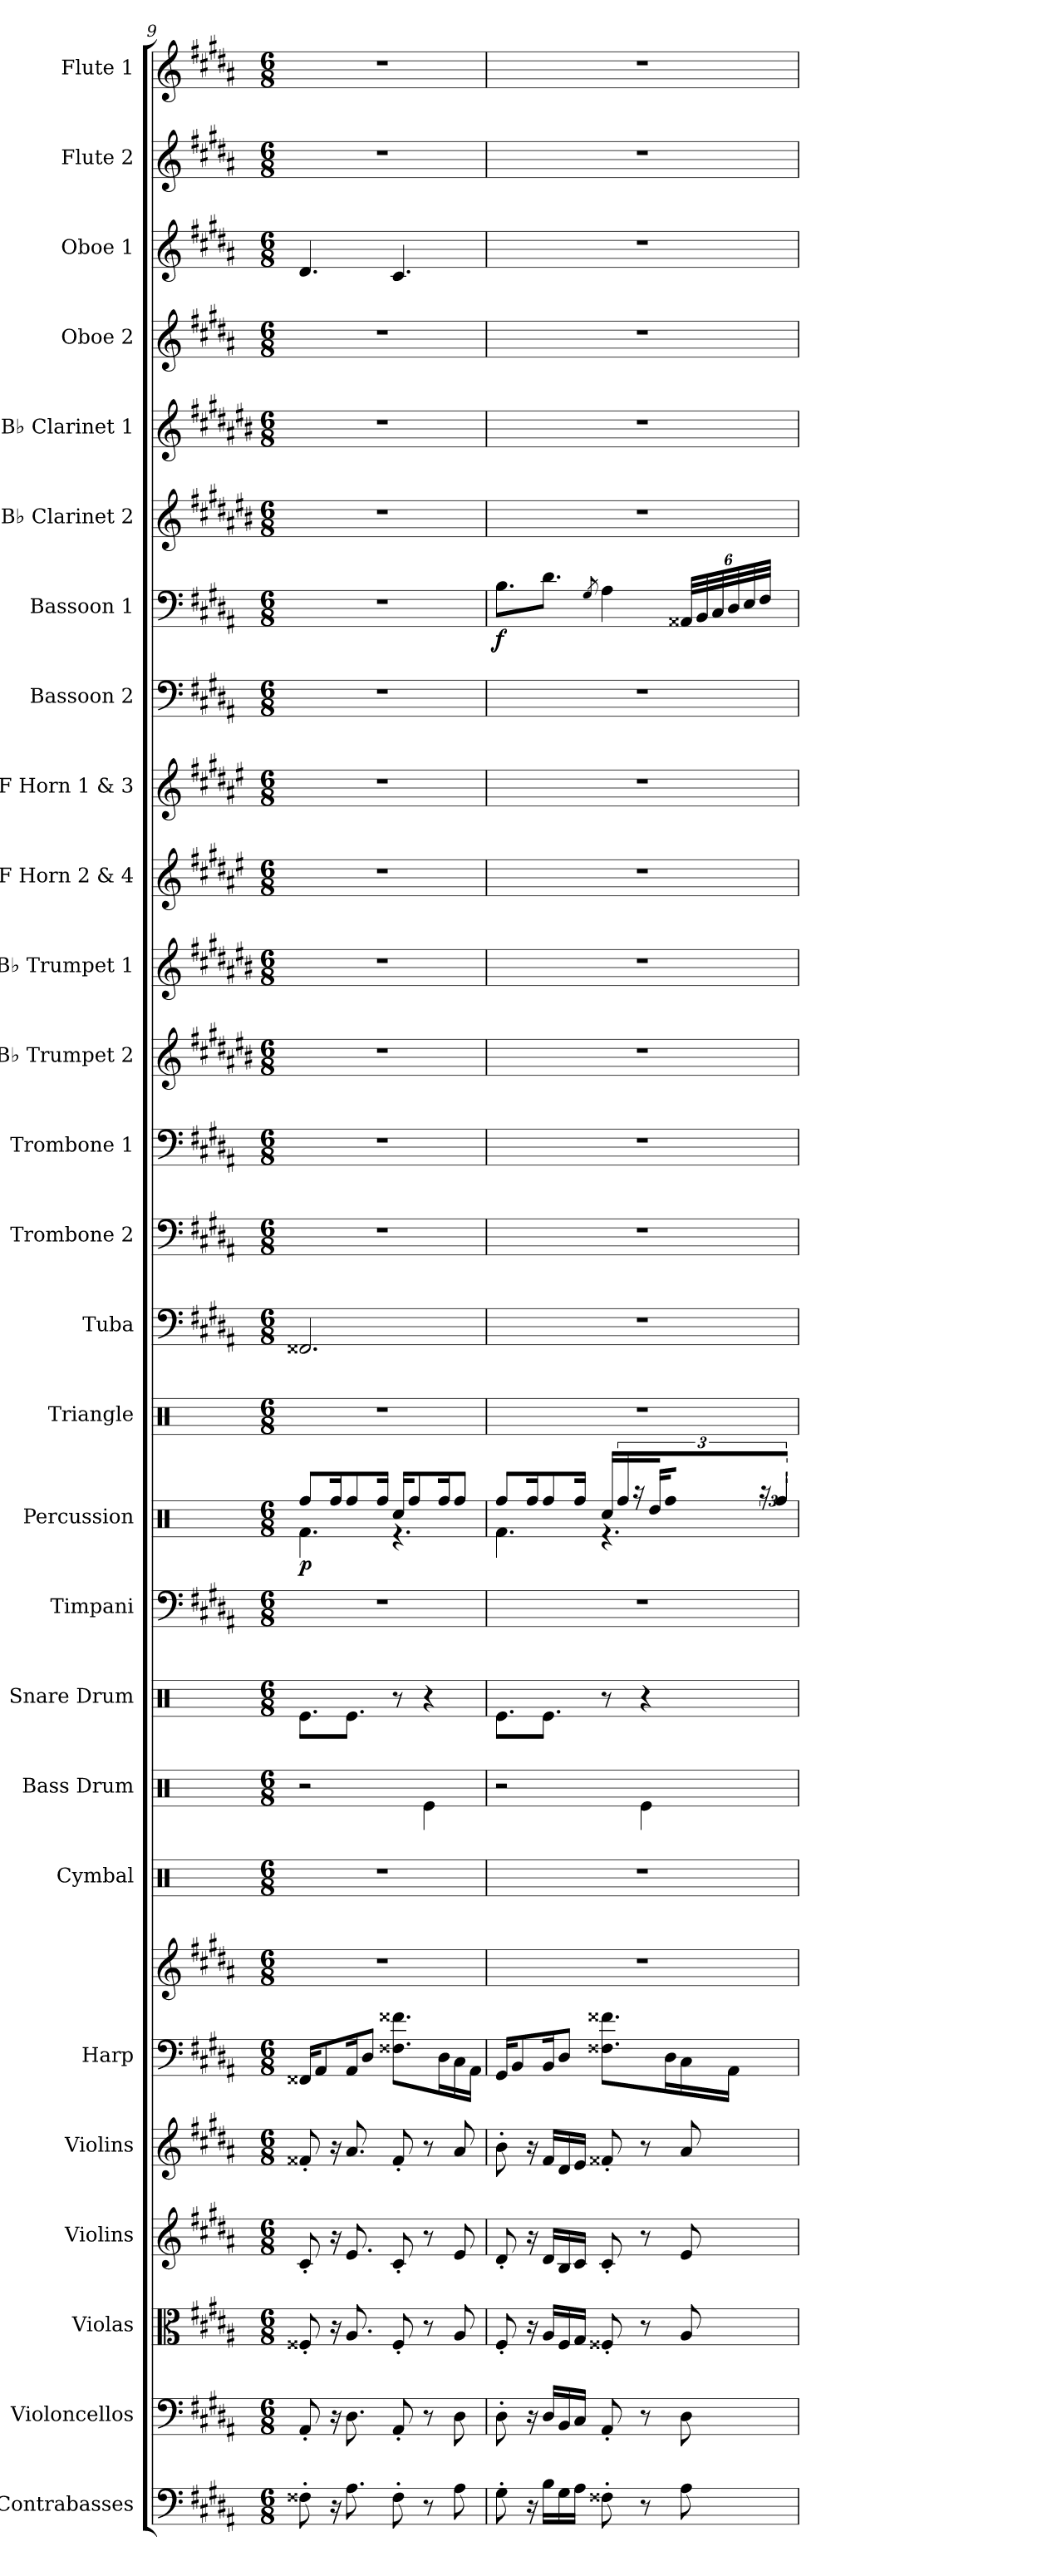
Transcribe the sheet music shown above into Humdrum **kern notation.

**kern	**kern	**kern	**kern	**kern	**kern	**kern	**kern	**kern	**kern	**kern	**kern	**dynam	**kern	**kern	**kern	**kern	**kern	**kern	**kern	**kern	**kern	**kern	**dynam	**kern	**kern	**kern	**kern	**kern	**kern
*part27	*part26	*part25	*part24	*part23	*part22	*part22	*part21	*part20	*part19	*part18	*part17	*part17	*part16	*part15	*part14	*part13	*part12	*part11	*part10	*part9	*part8	*part7	*part7	*part6	*part5	*part4	*part3	*part2	*part1
*staff28	*staff27	*staff26	*staff25	*staff24	*staff23	*staff22	*staff21	*staff20	*staff19	*staff18	*staff17	*staff17	*staff16	*staff15	*staff14	*staff13	*staff12	*staff11	*staff10	*staff9	*staff8	*staff7	*staff7	*staff6	*staff5	*staff4	*staff3	*staff2	*staff1
*I"Contrabasses	*I"Violoncellos	*I"Violas	*I"Violins	*I"Violins	*I"Harp	*	*I"Cymbal	*I"Bass Drum	*I"Snare Drum	*I"Timpani	*I"Percussion	*	*I"Triangle	*I"Tuba	*I"Trombone 2	*I"Trombone 1	*I"B♭ Trumpet 2	*I"B♭ Trumpet 1	*I"F Horn 2 &amp; 4	*I"F Horn 1 &amp; 3	*I"Bassoon 2	*I"Bassoon 1	*	*I"B♭ Clarinet 2	*I"B♭ Clarinet 1	*I"Oboe 2	*I"Oboe 1	*I"Flute 2	*I"Flute 1
*I'Cbs.	*I'Vcs.	*I'Vlas.	*I'Vlns.	*I'Vlns.	*I'Hrp.	*	*I'Cym.	*I'B. Dr.	*I'Sn. Dr.	*I'Timp.	*I'Perc.	*	*I'Trgl.	*I'Tba.	*I'Tbn. 2	*I'Tbn. 1	*I'B♭ Tpt. 2	*I'B♭ Tpt. 1	*I'F Hn. 2 4	*I'F Hn. 1 3	*I'Bsn. 2	*I'Bsn. 1	*	*I'B♭ Cl. 2	*I'B♭ Cl. 1	*I'Ob. 2	*I'Ob. 1	*I'Fl. 2	*I'Fl. 1
*clefF4	*clefF4	*clefC3	*clefG2	*clefG2	*clefF4	*clefG2	*clefX	*clefX	*clefX	*clefF4	*clefX	*	*clefX	*clefF4	*clefF4	*clefF4	*clefG2	*clefG2	*clefG2	*clefG2	*clefF4	*clefF4	*	*clefG2	*clefG2	*clefG2	*clefG2	*clefG2	*clefG2
*ITrd7c12	*	*	*	*	*	*	*	*	*	*	*	*	*	*	*	*	*ITrd1c2	*ITrd1c2	*ITrd4c7	*ITrd4c7	*	*	*	*ITrd1c2	*ITrd1c2	*	*	*	*
*k[f#c#g#d#a#]	*k[f#c#g#d#a#]	*k[f#c#g#d#a#]	*k[f#c#g#d#a#]	*k[f#c#g#d#a#]	*k[f#c#g#d#a#]	*k[f#c#g#d#a#]	*k[]	*k[]	*k[]	*k[f#c#g#d#a#]	*k[]	*	*k[]	*k[f#c#g#d#a#]	*k[f#c#g#d#a#]	*k[f#c#g#d#a#]	*k[f#c#g#d#a#]	*k[f#c#g#d#a#]	*k[f#c#g#d#a#]	*k[f#c#g#d#a#]	*k[f#c#g#d#a#]	*k[f#c#g#d#a#]	*	*k[f#c#g#d#a#]	*k[f#c#g#d#a#]	*k[f#c#g#d#a#]	*k[f#c#g#d#a#]	*k[f#c#g#d#a#]	*k[f#c#g#d#a#]
*M6/8	*M6/8	*M6/8	*M6/8	*M6/8	*M6/8	*M6/8	*M6/8	*M6/8	*M6/8	*M6/8	*M6/8	*	*M6/8	*M6/8	*M6/8	*M6/8	*M6/8	*M6/8	*M6/8	*M6/8	*M6/8	*M6/8	*	*M6/8	*M6/8	*M6/8	*M6/8	*M6/8	*M6/8
=9	=9	=9	=9	=9	=9	=9	=9	=9	=9	=9	=9	=9	=9	=9	=9	=9	=9	=9	=9	=9	=9	=9	=9	=9	=9	=9	=9	=9	=9
*	*	*	*	*	*	*	*	*	*	*	*^	*	*	*	*	*	*	*	*	*	*	*	*	*	*	*	*	*	*
!	!	!	!	!	!	!	!	!	!	!	!	!	!LO:DY:b	!	!	!	!	!	!	!	!	!	!	!	!	!	!	!	!	!
8FF##X'\	8AA#'/	8F##X'/	8c#'/	8f##X'/	16FF##X/KL	2.r	2.r	2r	8.Re\L	2.r	8Rff/L	4.Rf\	p	2.r	2.FF##X/	2.r	2.r	2.r	2.r	2.r	2.r	2.r	2.r	.	2.r	2.r	2.r	4.d#/	2.r	2.r
.	.	.	.	.	8AA#/	.	.	.	.	.	.	.	.	.	.	.	.	.	.	.	.	.	.	.	.	.	.	.	.	.
16r	16r	16r	16r	16r	.	.	.	.	.	.	16Rff/K	.	.	.	.	.	.	.	.	.	.	.	.	.	.	.	.	.	.	.
8.AA#\	8.D#\	8.A#/	8.e/	8.a#/	16AA#/K	.	.	.	8.Re\J	.	8Rff/	.	.	.	.	.	.	.	.	.	.	.	.	.	.	.	.	.	.	.
.	.	.	.	.	8D#/J	.	.	.	.	.	.	.	.	.	.	.	.	.	.	.	.	.	.	.	.	.	.	.	.	.
.	.	.	.	.	.	.	.	.	.	.	16Rff/Jk	.	.	.	.	.	.	.	.	.	.	.	.	.	.	.	.	.	.	.
8FF##'\	8AA#'/	8F##'/	8c#'/	8f##'/	8.F##X\ 8.f##X\L	.	.	.	8r	.	16Rcc/KL	4.r	.	.	.	.	.	.	.	.	.	.	.	.	.	.	.	4.c#/	.	.
.	.	.	.	.	.	.	.	.	.	.	8Rff/	.	.	.	.	.	.	.	.	.	.	.	.	.	.	.	.	.	.	.
8r	8r	8r	8r	8r	.	.	.	4Re\	4r	.	.	.	.	.	.	.	.	.	.	.	.	.	.	.	.	.	.	.	.	.
.	.	.	.	.	16D#\L	.	.	.	.	.	16Rff/K	.	.	.	.	.	.	.	.	.	.	.	.	.	.	.	.	.	.	.
8AA#\	8D#\	8A#/	8e/	8a#/	16C#\	.	.	.	.	.	8Rff/J	.	.	.	.	.	.	.	.	.	.	.	.	.	.	.	.	.	.	.
.	.	.	.	.	16AA#\JJ	.	.	.	.	.	.	.	.	.	.	.	.	.	.	.	.	.	.	.	.	.	.	.	.	.
=10	=10	=10	=10	=10	=10	=10	=10	=10	=10	=10	=10	=10	=10	=10	=10	=10	=10	=10	=10	=10	=10	=10	=10	=10	=10	=10	=10	=10	=10	=10
!	!	!	!	!	!	!	!	!	!	!	!	!	!	!	!	!	!	!	!	!	!	!	!	!LO:DY:b	!	!	!	!	!	!
8GG#'\	8D#'\	8F#'/	8d#'/	8b'\	16GG#/KL	2.r	2.r	2r	8.Re\L	2.r	8Rff/L	4.Rf\	.	2.r	2.r	2.r	2.r	2.r	2.r	2.r	2.r	2.r	8.B\L	f	2.r	2.r	2.r	2.r	2.r	2.r
.	.	.	.	.	8BB/	.	.	.	.	.	.	.	.	.	.	.	.	.	.	.	.	.	.	.	.	.	.	.	.	.
16r	16r	16r	16r	16r	.	.	.	.	.	.	16Rff/K	.	.	.	.	.	.	.	.	.	.	.	.	.	.	.	.	.	.	.
16BB\LL	16D#/LL	16A#/LL	16d#/LL	16f#/LL	16BB/K	.	.	.	8.Re\J	.	8Rff/	.	.	.	.	.	.	.	.	.	.	.	8.d#\J	.	.	.	.	.	.	.
16GG#\	16BB/	16F#/	16B/	16d#/	8D#/J	.	.	.	.	.	.	.	.	.	.	.	.	.	.	.	.	.	.	.	.	.	.	.	.	.
16AA#\JJ	16C#/JJ	16G#/JJ	16c#/JJ	16e/JJ	.	.	.	.	.	.	16Rff/Jk	.	.	.	.	.	.	.	.	.	.	.	.	.	.	.	.	.	.	.
.	.	.	.	.	.	.	.	.	.	.	.	.	.	.	.	.	.	.	.	.	.	.	8qG#/	.	.	.	.	.	.	.
8FF##X'\	8AA#'/	8F##X'/	8c#'/	8f##X'/	8.F##X\ 8.f##X\L	.	.	.	8r	.	16Rcc/LL	4.r	.	.	.	.	.	.	.	.	.	.	4A#\	.	.	.	.	.	.	.
.	.	.	.	.	.	.	.	.	.	.	24Rff/JJ	.	.	.	.	.	.	.	.	.	.	.	.	.	.	.	.	.	.	.
.	.	.	.	.	.	.	.	.	.	.	24r	.	.	.	.	.	.	.	.	.	.	.	.	.	.	.	.	.	.	.
8r	8r	8r	8r	8r	.	.	.	4Re\	4r	.	.	.	.	.	.	.	.	.	.	.	.	.	.	.	.	.	.	.	.	.
.	.	.	.	.	.	.	.	.	.	.	24Rdd/LL	.	.	.	.	.	.	.	.	.	.	.	.	.	.	.	.	.	.	.
.	.	.	.	.	16D#\L	.	.	.	.	.	16Rff/JJ	.	.	.	.	.	.	.	.	.	.	.	.	.	.	.	.	.	.	.
*	*	*	*	*	*	*	*	*	*	*	*	*	*	*	*	*	*	*	*	*	*	*	*Xbrackettup	*	*	*	*	*	*	*
8AA#\	8D#\	8A#/	8e/	8a#/	16C#\	.	.	.	.	.	24r	.	.	.	.	.	.	.	.	.	.	.	48AA##X/LLL	.	.	.	.	.	.	.
.	.	.	.	.	.	.	.	.	.	.	.	.	.	.	.	.	.	.	.	.	.	.	48BB/	.	.	.	.	.	.	.
.	.	.	.	.	.	.	.	.	.	.	24Rff/LL	.	.	.	.	.	.	.	.	.	.	.	48C#/	.	.	.	.	.	.	.
.	.	.	.	.	16AA#\JJ	.	.	.	.	.	.	.	.	.	.	.	.	.	.	.	.	.	48D#/	.	.	.	.	.	.	.
.	.	.	.	.	.	.	.	.	.	.	24R/JJ	.	.	.	.	.	.	.	.	.	.	.	48E/	.	.	.	.	.	.	.
.	.	.	.	.	.	.	.	.	.	.	.	.	.	.	.	.	.	.	.	.	.	.	48F#/JJJ	.	.	.	.	.	.	.
*	*	*	*	*	*	*	*	*	*	*	*v	*v	*	*	*	*	*	*	*	*	*	*	*	*	*	*	*	*	*	*
=	=	=	=	=	=	=	=	=	=	=	=	=	=	=	=	=	=	=	=	=	=	=	=	=	=	=	=	=	=
*-	*-	*-	*-	*-	*-	*-	*-	*-	*-	*-	*-	*-	*-	*-	*-	*-	*-	*-	*-	*-	*-	*-	*-	*-	*-	*-	*-	*-	*-
